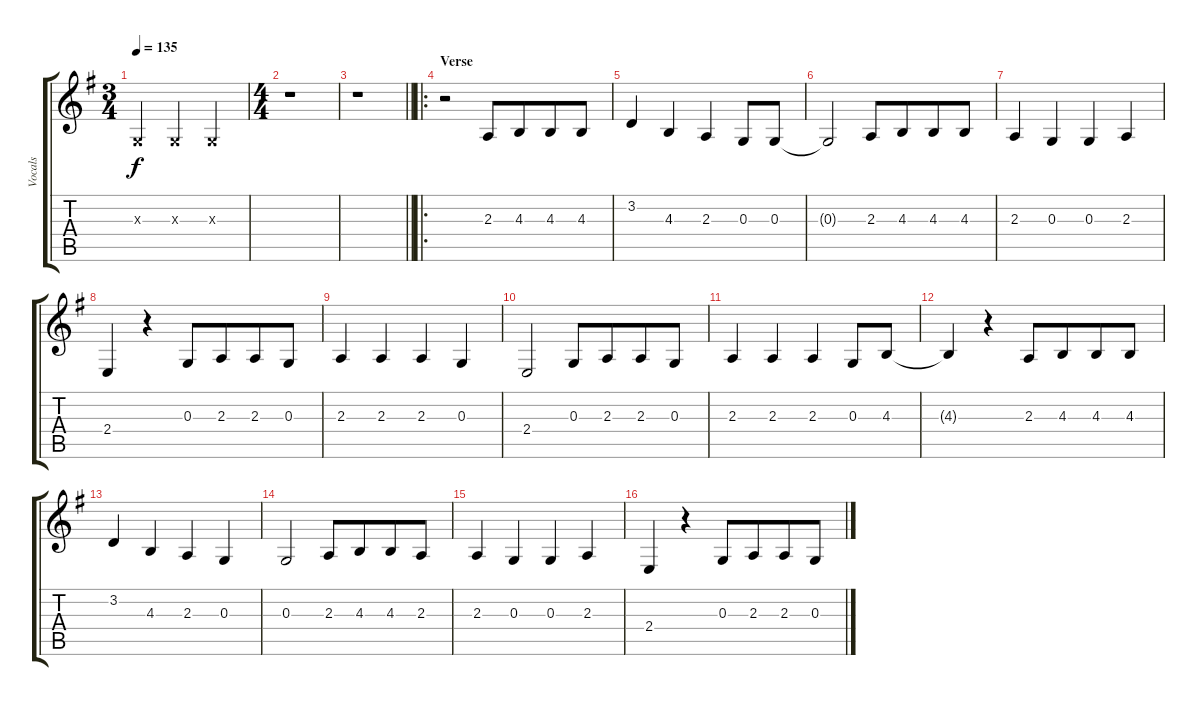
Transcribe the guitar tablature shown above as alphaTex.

\track ("Vocals" "Vocals") {instrument altosax}
\staff {score tabs}
\tuning (E4 B3 G3 D3 A2 E2) {hide}
\ts (3 4)
\tempo 135
\clef g2
\ks g
0.3{x}.4{dy f instrument altosax} 0.3{x}.4 0.3{x}.4 |
\ts (4 4)
r.1 |
\barLineRight lightlight
r.1 |
\ro
\section ("" "Verse")
r.2 2.3.8 4.3.8{beam merge} 4.3.8 4.3.8 |
3.2.4 4.3.4 2.3.4 0.3.8 0.3.8 |
0.3{t}.2 2.3.8 4.3.8{beam merge} 4.3.8 4.3.8 |
2.3.4 0.3.4 0.3.4 2.3.4 |
2.4.4 r.4 0.3.8 2.3.8{beam merge} 2.3.8 0.3.8 |
2.3.4 2.3.4 2.3.4 0.3.4 |
2.4.2 0.3.8 2.3.8{beam merge} 2.3.8 0.3.8 |
2.3.4 2.3.4 2.3.4 0.3.8 4.3.8 |
4.3{t}.4 r.4 2.3.8 4.3.8{beam merge} 4.3.8 4.3.8 |
3.2.4 4.3.4 2.3.4 0.3.4 |
0.3.2 2.3.8 4.3.8{beam merge} 4.3.8 2.3.8 |
2.3.4 0.3.4 0.3.4 2.3.4 |
2.4.4 r.4 0.3.8 2.3.8{beam merge} 2.3.8 0.3.8
